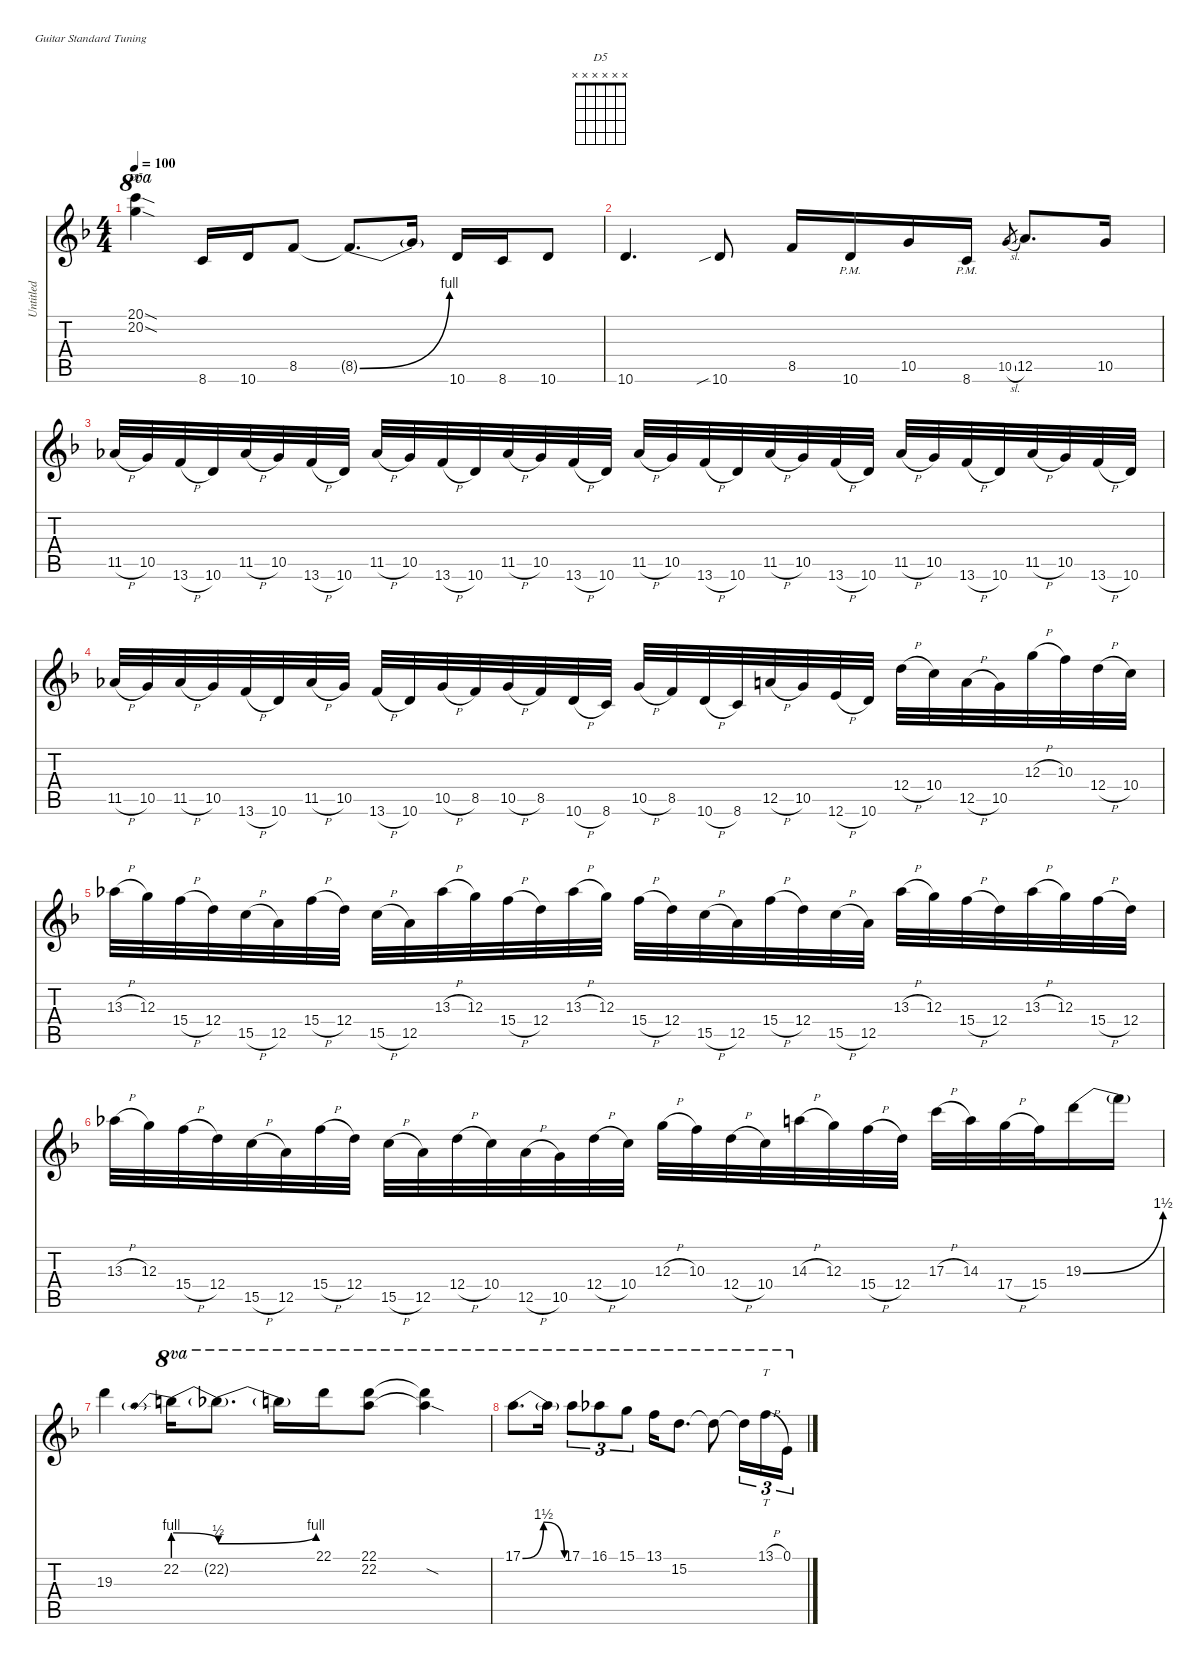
\defaultSystemsLayout 4
\hideDynamics
\bracketExtendMode nobrackets
\otherSystemsTrackNameOrientation horizontal
\track ("Untitled" "Untitled") {instrument overdrivenguitar}
\staff {score tabs}
\tuning (E4 B3 G3 D3 A2 E2)
\chord ("D5" x x x x x x)
\ts (4 4)
\tempo 100
\clef g2
\ks dminor
(20.1{sod t acc forcenatural} 20.2{be (hold 0 0 60 0) sod t acc forcenatural}).4{ch "D5" ot 8va dy mf beam Down} 8.6{acc forcenatural}.16{beam Up} 10.6{acc forcenatural}.16{beam Up} 8.5{acc forcenatural}.8{beam Up} 8.5{be (bend 0 0 60 4) t acc forcenatural}.8{d beam Up} 8.5{t}.16{beam Up} 10.6{acc forcenatural}.16{beam Up} 8.6{acc forcenatural}.16{beam Up} 10.6{acc forcenatural}.8{beam Up} |
10.6{acc forcenatural}.4{d beam Up} 10.6{sib acc forcenatural}.8{beam Up} 8.5{acc forcenatural}.16{beam Up} 10.6{pm acc forcenatural}.16{beam Up} 10.5{acc forcenatural}.16{beam Up} 8.6{pm acc forcenatural}.16{beam Up} 10.5{sl acc forcenatural}.8{gr beam Up} 12.5{acc forcenatural}.8{d beam Up} 10.5{acc forcenatural}.16{beam Up} |
11.5{h acc b}.32{beam Up} 10.5{acc forcenatural}.32{beam Up} 13.6{h acc forcenatural}.32{beam Up} 10.6{acc forcenatural}.32{beam Up} 11.5{h acc b}.32{beam Up} 10.5{acc forcenatural}.32{beam Up} 13.6{h acc forcenatural}.32{beam Up} 10.6{acc forcenatural}.32{beam Up} 11.5{h acc b}.32{beam Up} 10.5{acc forcenatural}.32{beam Up} 13.6{h acc forcenatural}.32{beam Up} 10.6{acc forcenatural}.32{beam Up} 11.5{h acc b}.32{beam Up} 10.5{acc forcenatural}.32{beam Up} 13.6{h acc forcenatural}.32{beam Up} 10.6{acc forcenatural}.32{beam Up} 11.5{h acc b}.32{beam Up} 10.5{acc forcenatural}.32{beam Up} 13.6{h acc forcenatural}.32{beam Up} 10.6{acc forcenatural}.32{beam Up} 11.5{h acc b}.32{beam Up} 10.5{acc forcenatural}.32{beam Up} 13.6{h acc forcenatural}.32{beam Up} 10.6{acc forcenatural}.32{beam Up} 11.5{h acc b}.32{beam Up} 10.5{acc forcenatural}.32{beam Up} 13.6{h acc forcenatural}.32{beam Up} 10.6{acc forcenatural}.32{beam Up} 11.5{h acc b}.32{beam Up} 10.5{acc forcenatural}.32{beam Up} 13.6{h acc forcenatural}.32{beam Up} 10.6{acc forcenatural}.32{beam Up} |
11.5{h acc b}.32{beam Up} 10.5{acc forcenatural}.32{beam Up} 11.5{h acc b}.32{beam Up} 10.5{acc forcenatural}.32{beam Up} 13.6{h acc forcenatural}.32{beam Up} 10.6{acc forcenatural}.32{beam Up} 11.5{h acc b}.32{beam Up} 10.5{acc forcenatural}.32{beam Up} 13.6{h acc forcenatural}.32{beam Up} 10.6{acc forcenatural}.32{beam Up} 10.5{h acc forcenatural}.32{beam Up} 8.5{acc forcenatural}.32{beam Up} 10.5{h acc forcenatural}.32{beam Up} 8.5{acc forcenatural}.32{beam Up} 10.6{h acc forcenatural}.32{beam Up} 8.6{acc forcenatural}.32{beam Up} 10.5{h acc forcenatural}.32{beam Up} 8.5{acc forcenatural}.32{beam Up} 10.6{h acc forcenatural}.32{beam Up} 8.6{acc forcenatural}.32{beam Up} 12.5{h acc forcenatural}.32{beam Up} 10.5{acc forcenatural}.32{beam Up} 12.6{h acc forcenatural}.32{beam Up} 10.6{acc forcenatural}.32{beam Up} 12.4{h acc forcenatural}.32{beam Down} 10.4{acc forcenatural}.32{beam Down} 12.5{h acc forcenatural}.32{beam Down} 10.5{acc forcenatural}.32{beam Down} 12.3{h acc forcenatural}.32{beam Down} 10.3{acc forcenatural}.32{beam Down} 12.4{h acc forcenatural}.32{beam Down} 10.4{acc forcenatural}.32{beam Down} |
13.3{h acc b}.32{beam Down} 12.3{acc forcenatural}.32{beam Down} 15.4{h acc forcenatural}.32{beam Down} 12.4{acc forcenatural}.32{beam Down} 15.5{h acc forcenatural}.32{beam Down} 12.5{acc forcenatural}.32{beam Down} 15.4{h acc forcenatural}.32{beam Down} 12.4{acc forcenatural}.32{beam Down} 15.5{h acc forcenatural}.32{beam Down} 12.5{acc forcenatural}.32{beam Down} 13.3{h acc b}.32{beam Down} 12.3{acc forcenatural}.32{beam Down} 15.4{h acc forcenatural}.32{beam Down} 12.4{acc forcenatural}.32{beam Down} 13.3{h acc b}.32{beam Down} 12.3{acc forcenatural}.32{beam Down} 15.4{h acc forcenatural}.32{beam Down} 12.4{acc forcenatural}.32{beam Down} 15.5{h acc forcenatural}.32{beam Down} 12.5{acc forcenatural}.32{beam Down} 15.4{h acc forcenatural}.32{beam Down} 12.4{acc forcenatural}.32{beam Down} 15.5{h acc forcenatural}.32{beam Down} 12.5{acc forcenatural}.32{beam Down} 13.3{h acc b}.32{beam Down} 12.3{acc forcenatural}.32{beam Down} 15.4{h acc forcenatural}.32{beam Down} 12.4{acc forcenatural}.32{beam Down} 13.3{h acc b}.32{beam Down} 12.3{acc forcenatural}.32{beam Down} 15.4{h acc forcenatural}.32{beam Down} 12.4{acc forcenatural}.32{beam Down} |
13.3{h acc b}.32{beam Down} 12.3{acc forcenatural}.32{beam Down} 15.4{h acc forcenatural}.32{beam Down} 12.4{acc forcenatural}.32{beam Down} 15.5{h acc forcenatural}.32{beam Down} 12.5{acc forcenatural}.32{beam Down} 15.4{h acc forcenatural}.32{beam Down} 12.4{acc forcenatural}.32{beam Down} 15.5{h acc forcenatural}.32{beam Down} 12.5{acc forcenatural}.32{beam Down} 12.4{h acc forcenatural}.32{beam Down} 10.4{acc forcenatural}.32{beam Down} 12.5{h acc forcenatural}.32{beam Down} 10.5{acc forcenatural}.32{beam Down} 12.4{h acc forcenatural}.32{beam Down} 10.4{acc forcenatural}.32{beam Down} 12.3{h acc forcenatural}.32{beam Down} 10.3{acc forcenatural}.32{beam Down} 12.4{h acc forcenatural}.32{beam Down} 10.4{acc forcenatural}.32{beam Down} 14.3{h acc forcenatural}.32{beam Down} 12.3{acc forcenatural}.32{beam Down} 15.4{h acc forcenatural}.32{beam Down} 12.4{acc forcenatural}.32{beam Down} 17.3{h acc forcenatural}.32{beam Down} 14.3{acc forcenatural}.32{beam Down} 17.4{h acc forcenatural}.32{beam Down} 15.4{acc forcenatural}.32{beam Down} 19.3{be (bend 0 0 60 6) acc forcenatural}.16{beam Down} 19.3{t}.16{beam Down} |
19.3{acc forcenatural}.4{beam Down} 22.2{be (prebendrelease 0 4 60 2)}.16{ot 8va beam Down} 22.2{be (bend 0 2 60 4) t}.8{d ot 8va beam Down} 22.2{t}.16{ot 8va beam Down} 22.1{acc forcenatural}.16{ot 8va beam Down} (22.1{acc forcenatural} 22.2{acc forcenatural}).8{ot 8va beam Down} (22.1{t acc forcenatural} 22.2{be (hold 0 0 60 0) sod t acc forcenatural}).4{ot 8va beam Down} |
17.1{be (bendrelease 0 0 30 6 30 6 60 0) acc forcenatural}.8{d ot 8va beam Down} 17.1{t acc forcenatural}.16{ot 8va beam Down} 17.1{acc forcenatural}.8{tu (3 2) ot 8va beam Down} 16.1{acc b}.8{tu (3 2) ot 8va beam Down} 15.1{acc forcenatural}.8{tu (3 2) ot 8va beam Down} 13.1{acc forcenatural}.16{ot 8va beam Down} 15.2{acc forcenatural}.8{d ot 8va beam Down} 15.2{t acc forcenatural}.8{ot 8va beam Down} 15.2{t acc forcenatural}.16{tu (3 2) ot 8va beam Down} 13.1{h acc forcenatural}.16{tt tu (3 2) ot 8va beam Down} 0.1{acc forcenatural}.16{tu (3 2) ot 8va beam Down}
